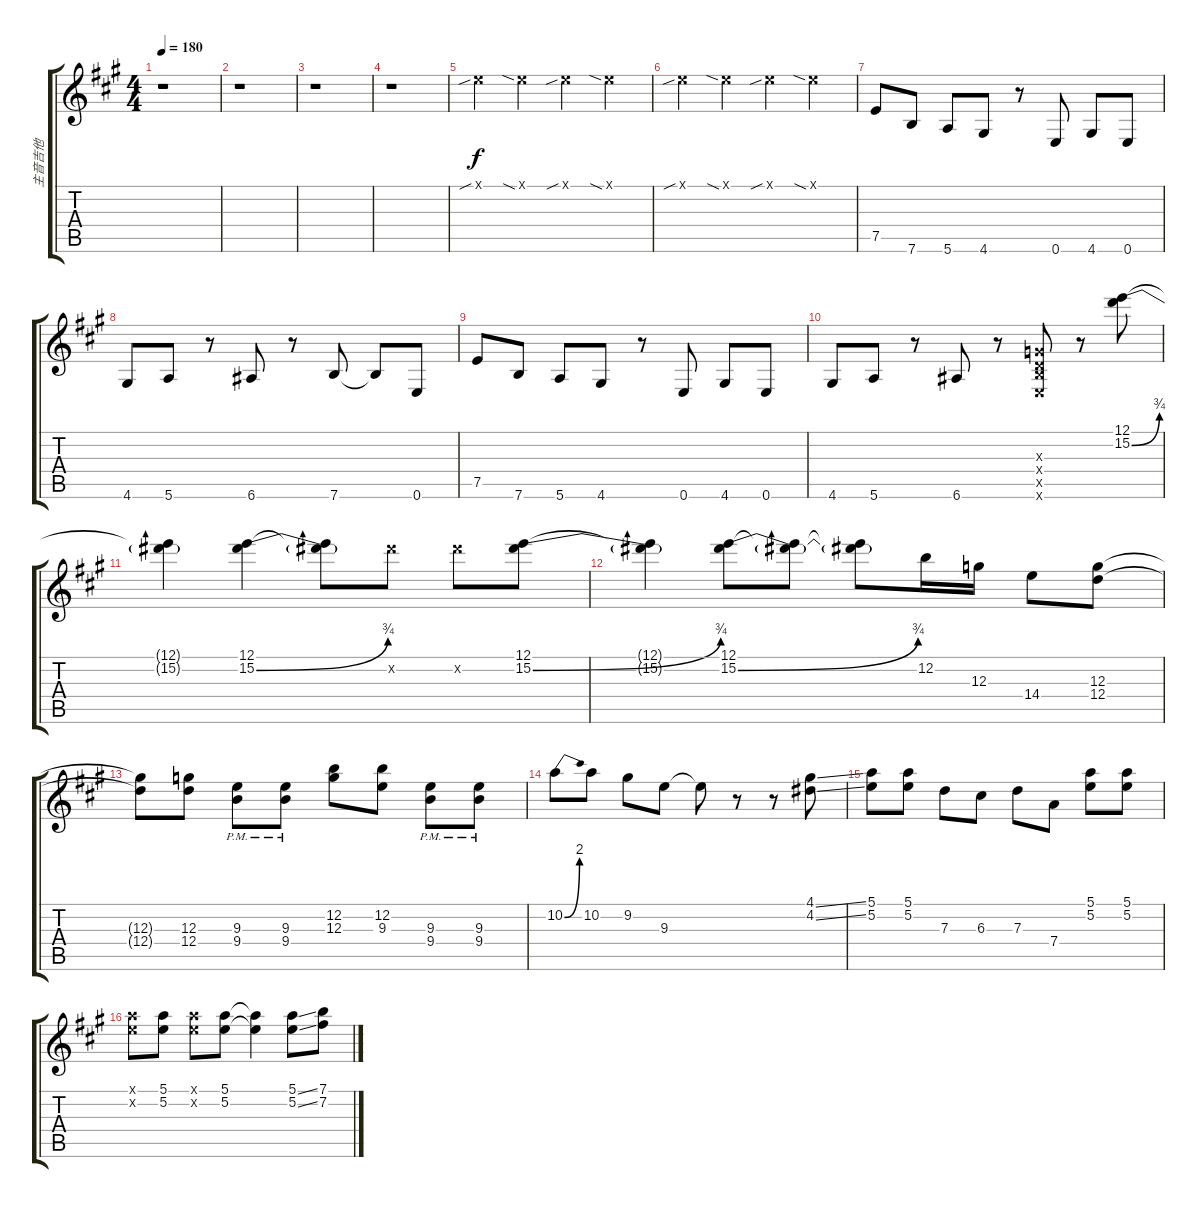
\track ("主音吉他" "主音吉他") {instrument distortionguitar}
\staff {score tabs}
\tuning (E4 B3 G3 D3 A2 E2) {hide}
\ts (4 4)
\tempo 180
\clef g2
\ks a
r.1{dy f} |
r.1 |
r.1 |
r.1 |
0.1{sib x}.4 0.1{sia x}.4 0.1{sib x}.4 0.1{sia x}.4 |
0.1{sib x}.4 0.1{sia x}.4 0.1{sib x}.4 0.1{sia x}.4 |
7.5.8 7.6.8 5.6.8 4.6.8 r.8 0.6.8 4.6.8 0.6.8 |
4.6.8 5.6.8 r.8 6.6.8 r.8 7.6.8 7.6{t}.8 0.6.8 |
7.5.8 7.6.8 5.6.8 4.6.8 r.8 0.6.8 4.6.8 0.6.8 |
4.6.8 5.6.8 r.8 6.6.8 r.8 (0.3{x} 0.4{x} 2.5{x} 0.6{x}).8 r.8 (12.1 15.2{be (bend 0 0 60 3)}).8 |
(12.1{t} 15.2{t}).4 (12.1 15.2{be (bend 0 0 60 3)}).4 (12.1{t} 15.2{t}).8 15.2{x}.8 15.2{x}.8 (12.1 15.2{be (bend 0 0 60 3)}).8 |
(12.1{t} 15.2{t}).4 (12.1 15.2{be (bend 0 0 60 3)}).8 (12.1{t} 15.2{t}).8 (12.1{t} 15.2{t}).8 12.2.16 12.3.16 14.4.8 (12.3 12.4).8 |
(12.3{t} 12.4{t}).8 (12.3 12.4).8 (9.3{pm} 9.4{pm}).8 (9.3{pm} 9.4{pm}).8 (12.2 12.3).8 (12.2 9.3).8 (9.3{pm} 9.4{pm}).8 (9.3{pm} 9.4{pm}).8 |
10.2{be (bend 0 0 60 8)}.8 10.2.8 9.2.8 9.3.8 9.3{t}.8 r.8 r.8 (4.1{ss} 4.2{ss}).8 |
(5.1 5.2).8 (5.1 5.2).8 7.3.8 6.3.8 7.3.8 7.4.8 (5.1 5.2).8 (5.1 5.2).8 |
(5.1{x} 5.2{x}).8 (5.1 5.2).8 (5.1{x} 5.2{x}).8 (5.1 5.2).8 (5.1{t} 5.2{t}).4 (5.1{ss} 5.2{ss}).8 (7.1 7.2).8
